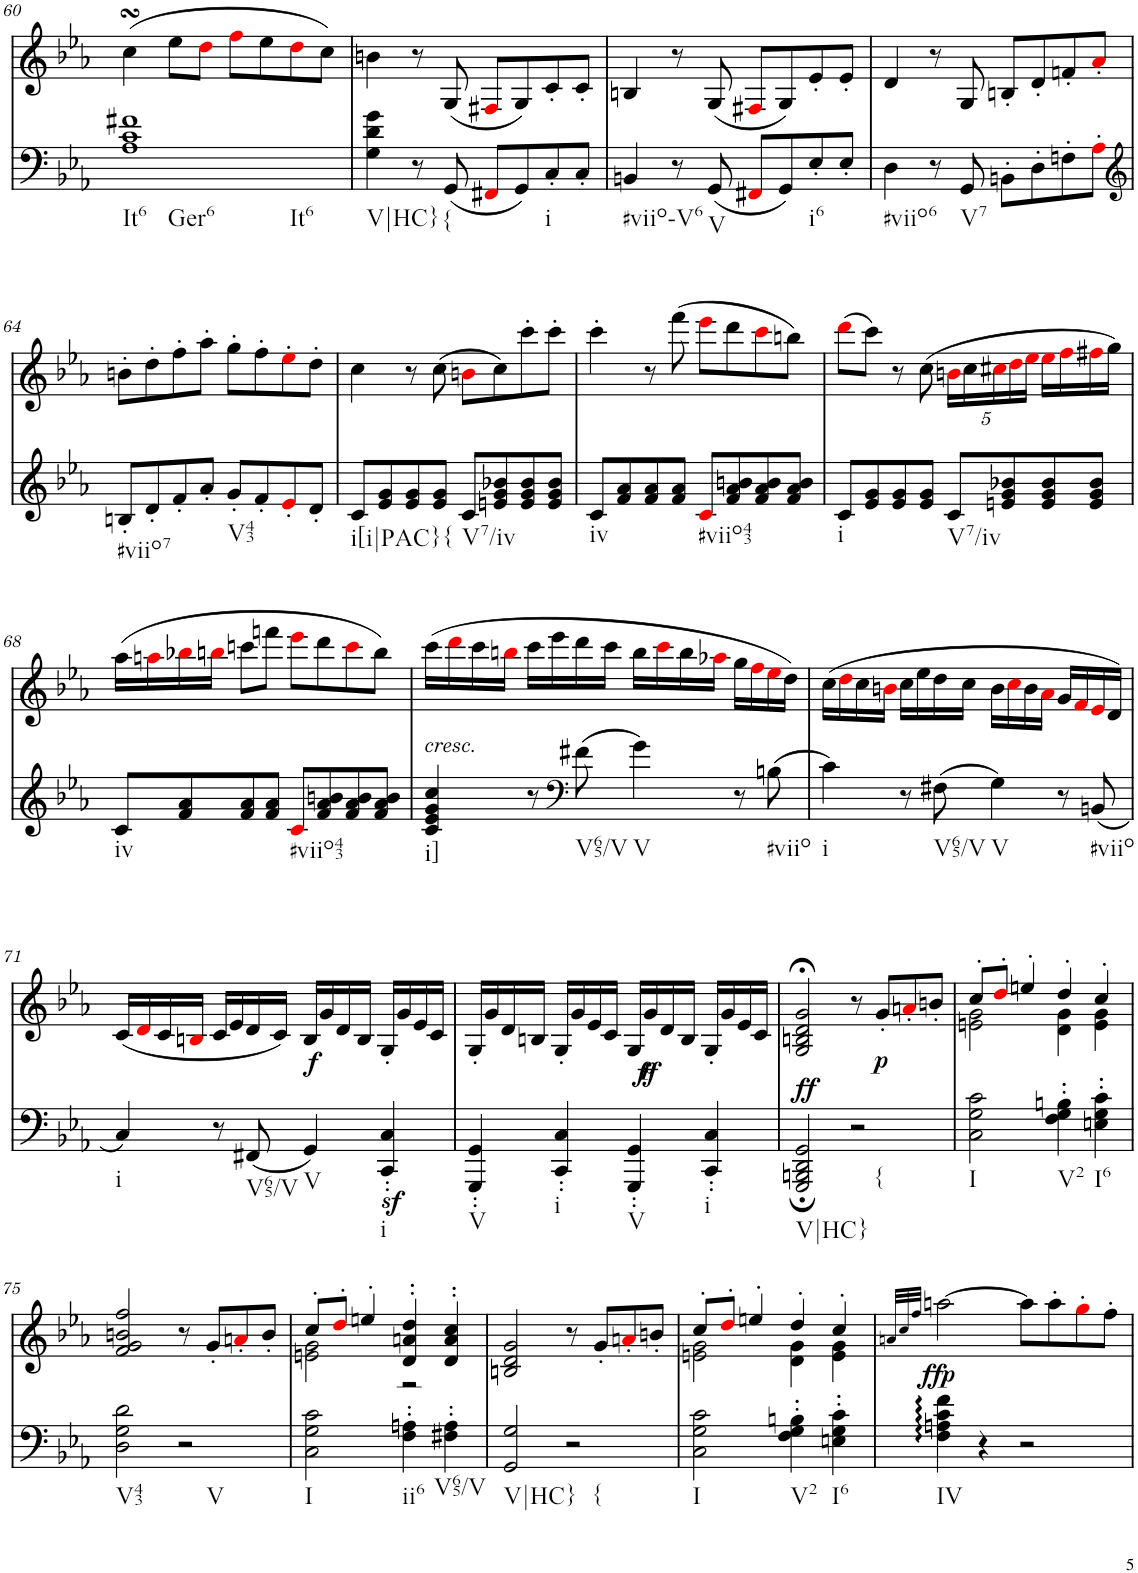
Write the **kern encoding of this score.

**kern	**dynam	**kern	**dynam
*part2	*part2	*part1	*part1
*staff2	*staff2	*staff1	*staff1
*I"piano	*	*I"piano	*
*I'Pno	*	*I'Pno	*
!!LO:PB:g=z
*clefF4	*	*clefG2	*
*k[b-e-a-]	*	*k[b-e-a-]	*
*c:	*	*c:	*
*M4/4	*	*M4/4	*
=60	=60	=60	=60
!LO:TX:b:t=It6	!	!	!
!LO:TX:b:t=Ger6	!	!	!
!LO:TX:b:t=It6	!	!	!
1A- 1c 1f#X	.	(4ccsSSS\	.
.	.	8ee-\L	.
.	.	8ddi\J	.
.	.	8ffi\L	.
.	.	8ee-\	.
.	.	8ddi\	.
.	.	8cc\J)	.
=61	=61	=61	=61
!LO:TX:b:t=V|HC}	!	!	!
4G\ 4d\ 4g\	.	4bn\	.
8r	.	8r	.
!LO:TX:b:t={	!	!	!
(8GG/	.	(8G/	.
8FF#Xi/L	.	8F#Xi/L	.
8GG/)	.	8G/)	.
!LO:TX:b:t=i	!	!	!
8C'/	.	8c'/	.
8C'/J	.	8c'/J	.
=62	=62	=62	=62
!LO:TX:b:t=#viio-V6	!	!	!
4BBn/	.	4Bn/	.
8r	.	8r	.
!LO:TX:b:t=V	!	!	!
(8GG/	.	(8G/	.
8FF#Xi/L	.	8F#Xi/L	.
8GG/)	.	8G/)	.
!LO:TX:b:t=i6	!	!	!
8E-'/	.	8e-'/	.
8E-'/J	.	8e-'/J	.
=63	=63	=63	=63
!LO:TX:b:t=#viio6	!	!	!
4D\	.	4d/	.
8r	.	8r	.
!LO:TX:b:t=V7	!	!	!
8GG/	.	8G/	.
8BBn'\L	.	8Bn'/L	.
8D'\	.	8d'/	.
8Fn'\	.	8fn'/	.
8A-'i\J	.	8a-'i/J	.
!!LO:LB:g=z
=64	=64	=64	=64
*clefG2	*	*	*
!LO:TX:b:t=#viio7	!	!	!
8Bn'/L	.	8bn'\L	.
8d'/	.	8dd'\	.
8f'/	.	8ff'\	.
8a-'/J	.	8aa-'\J	.
!LO:TX:b:t=V43	!	!	!
8g'/L	.	8gg'\L	.
8f'/	.	8ff'\	.
8e-'i/	.	8ee-'i\	.
8d'/J	.	8dd'\J	.
=65	=65	=65	=65
!LO:TX:b:t=i[i|PAC}{	!	!	!
8c/L	.	4cc\	.
8e-/ 8g/	.	.	.
8e-/ 8g/	.	8r	.
8e-/ 8g/J	.	(8cc\	.
!LO:TX:b:t=V7/iv	!	!	!
8c/L	.	8bni\L	.
8en/ 8g/ 8b-X/	.	8cc\)	.
8e/ 8g/ 8b-/	.	8ccc'\	.
8e/ 8g/ 8b-/J	.	8ccc'\J	.
=66	=66	=66	=66
!LO:TX:b:t=iv	!	!	!
8c/L	.	4ccc'\	.
8f/ 8a-/	.	.	.
8f/ 8a-/	.	8r	.
8f/ 8a-/J	.	(8fff\	.
!LO:TX:b:t=#viio43	!	!	!
8ci/L	.	8eee-i\L	.
8f/ 8a-/ 8bn/	.	8ddd\	.
8f/ 8a-/ 8b/	.	8ccci\	.
8f/ 8a-/ 8b/J	.	8bbn\J)	.
=67	=67	=67	=67
!LO:TX:b:t=i	!	!	!
8c/L	.	(8dddi\L	.
8e-/ 8g/	.	8ccc\J)	.
8e-/ 8g/	.	8r	.
8e-/ 8g/J	.	(8cc\	.
*	*	*Xbrackettup	*
!LO:TX:b:t=V7/iv	!	!	!
8c/L	.	20bni\LL	.
.	.	20cc\	.
.	.	20cc#Xi\	.
8en/ 8g/ 8b-X/	.	.	.
.	.	20ddi\	.
.	.	20ee-i\JJ	.
8e/ 8g/ 8b-/	.	16ee-i\LL	.
.	.	16ffi\	.
8e/ 8g/ 8b-/J	.	16ff#Xi\	.
.	.	16gg\JJ)	.
!!LO:LB:g=z
=68	=68	=68	=68
!LO:TX:b:t=iv	!	!	!
8c/L	.	(16aa-\LL	.
.	.	16aani\	.
8f/ 8a-/	.	16bb-Xi\	.
.	.	16bbni\JJ	.
8f/ 8a-/	.	8cccn\L	.
8f/ 8a-/J	.	8fffn\J	.
!LO:TX:b:t=#viio43	!	!	!
8ci/L	.	8eee-i\L	.
8f/ 8a-/ 8bn/	.	8ddd\	.
8f/ 8a-/ 8b/	.	8ccci\	.
8f/ 8a-/ 8b/J	.	8bb\J)	.
=69	=69	=69	=69
!	!	!LO:TX:b:i:t=cresc.	!
!LO:TX:b:t=i]	!	!	!
4c/ 4e-/ 4g/ 4cc/	.	(16ccc\LL	.
.	.	16dddi\	.
.	.	16ccc\	.
.	.	16bbni\JJ	.
8r	.	16ccc\LL	.
.	.	16eee-\	.
*clefF4	*	*	*
!LO:TX:b:t=V65/V	!	!	!
(8f#X\	.	16ddd\	.
.	.	16ccc\JJ	.
!LO:TX:b:t=V	!	!	!
4g\)	.	16bb\LL	.
.	.	16ccci\	.
.	.	16bb\	.
.	.	16aa-Xi\JJ	.
8r	.	16gg\LL	.
.	.	16ffi\	.
!LO:TX:b:t=#viio	!	!	!
(8Bn\	.	16ee-i\	.
.	.	16dd\JJ)	.
=70	=70	=70	=70
!LO:TX:b:t=i	!	!	!
4c\)	.	(16cc\LL	.
.	.	16ddi\	.
.	.	16cc\	.
.	.	16bni\JJ	.
8r	.	16cc\LL	.
.	.	16ee-\	.
!LO:TX:b:t=V65/V	!	!	!
(8F#X\	.	16dd\	.
.	.	16cc\JJ	.
!LO:TX:b:t=V	!	!	!
4G\)	.	16b\LL	.
.	.	16cci\	.
.	.	16b\	.
.	.	16a-i\JJ	.
8r	.	16g/LL	.
.	.	16fi/	.
!LO:TX:b:t=#viio	!	!	!
(8BBn/	.	16e-i/	.
.	.	16d/JJ)	.
!!LO:LB:g=z
=71	=71	=71	=71
!LO:TX:b:t=i	!	!	!
4C/)	.	(16c/LL	.
.	.	16di/	.
.	.	16c/	.
.	.	16Bni/JJ	.
8r	.	16c/LL	.
.	.	16e-/	.
!LO:TX:b:t=V65/V	!	!	!
(8FF#X/	.	16d/	.
.	.	16c/JJ)	.
!LO:TX:b:t=V	!	!	!
!	!LO:DY:a	!	!
4GG/)	f	16B/LL	.
.	.	16g/	.
.	.	16d/	.
.	.	16B/JJ	.
!LO:TX:b:t=i	!	!	!
4CC/z<' 4C/z<'	.	16G'/LL	.
.	.	16g/	.
.	.	16e-/	.
.	.	16c/JJ	.
=72	=72	=72	=72
!LO:TX:b:t=V	!	!	!
4GGG/' 4GG/'	.	16G'/LL	.
.	.	16g/	.
.	.	16d/	.
.	.	16Bn/JJ	.
!LO:TX:b:t=i	!	!	!
4CC/' 4C/'	.	16G'/LL	.
.	.	16g/	.
.	.	16e-/	.
.	.	16c/JJ	.
!LO:TX:b:t=V	!	!	!
4GGG/' 4GG/'	.	16G/LL	.
!	!	!	!LO:DY:b
!	!	!	!LO:DY:n=1:b
.	.	16g/	ff p
.	.	16d/	.
.	.	16B/JJ	.
!LO:TX:b:t=i	!	!	!
4CC/' 4C/'	.	16G'/LL	.
.	.	16g/	.
.	.	16e-/	.
.	.	16c/JJ	.
=73	=73	=73	=73
!LO:TX:b:t=V|HC}	!	!	!
!	!LO:DY:a	!	!
2GGG/; 2BBBn/; 2DD/; 2GG/;	ff	2G/;< 2Bn/;< 2d/;< 2g/;<	.
!LO:TX:b:t={	!	!	!
2r	.	8r	.
!	!	!	!LO:DY:b
.	.	8g'/L	p
.	.	8an'i/	.
.	.	8bn'/J	.
=74	=74	=74	=74
*	*	*^	*
!LO:TX:b:t=I	!	!	!	!
2C\ 2G\ 2c\	.	8cc'/L	2en\ 2g\	.
.	.	8dd'i/J	.	.
.	.	4een'/	.	.
!LO:TX:b:t=V2	!	!	!	!
4F\' 4G\' 4Bn\'	.	4dd'/	4d\ 4g\	.
!LO:TX:b:t=I6	!	!	!	!
4En\' 4G\' 4c\'	.	4cc'/	4e\ 4g\	.
!!LO:LB:g=z
=75	=75	=75	=75	=75
!LO:TX:b:t=V43	!	!	!	!
*	*	*v	*v	*
2D\ 2G\ 2d\	.	2f/ 2g/ 2bn/ 2ff/	.
!LO:TX:b:t=V	!	!	!
2r	.	8r	.
.	.	8g'/L	.
.	.	8an'i/	.
.	.	8b'/J	.
=76	=76	=76	=76
*	*	*^	*
!LO:TX:b:t=I	!	!	!	!
2C\ 2G\ 2c\	.	8cc'/L	2en\ 2g\	.
.	.	8dd'i/J	.	.
.	.	4een'/	.	.
!LO:TX:b:t=ii6	!	!	!	!
4F\' 4An\'	.	4d/' 4an/' 4dd/'	2r	.
!LO:TX:b:t=V65/V	!	!	!	!
4F#X\' 4A\'	.	4d/' 4a/' 4cc/'	.	.
*	*	*v	*v	*
=77	=77	=77	=77
!LO:TX:b:t=V|HC}	!	!	!
2GG/ 2G/	.	2Bn/ 2d/ 2g/	.
!LO:TX:b:t={	!	!	!
2r	.	8r	.
.	.	8g'/L	.
.	.	8an'i/	.
.	.	8bn'/J	.
=78	=78	=78	=78
*	*	*^	*
!LO:TX:b:t=I	!	!	!	!
2C\ 2G\ 2c\	.	8cc'/L	2en\ 2g\	.
.	.	8dd'i/J	.	.
.	.	4een'/	.	.
!LO:TX:b:t=V2	!	!	!	!
4F\' 4G\' 4Bn\'	.	4dd'/	4d\ 4g\	.
!LO:TX:b:t=I6	!	!	!	!
4En\' 4G\' 4c\'	.	4cc'/	4e\ 4g\	.
*	*	*v	*v	*
=79	=79	=79	=79
.	.	32qan/LLL	.
.	.	32qcc/	.
.	.	32qff/JJJ	.
!LO:TX:b:t=IV	!	!	!
!	!	!	!LO:DY:b
!	!	!	!LO:DY:n=1:b
4F\ 4An\ 4c\ 4f\	.	[2aan\	ff p
4r	.	.	.
2r	.	8aa\L]	.
.	.	8aa'\	.
.	.	8gg'i\	.
.	.	8ff'\J	.
=	=	=	=
*-	*-	*-	*-
